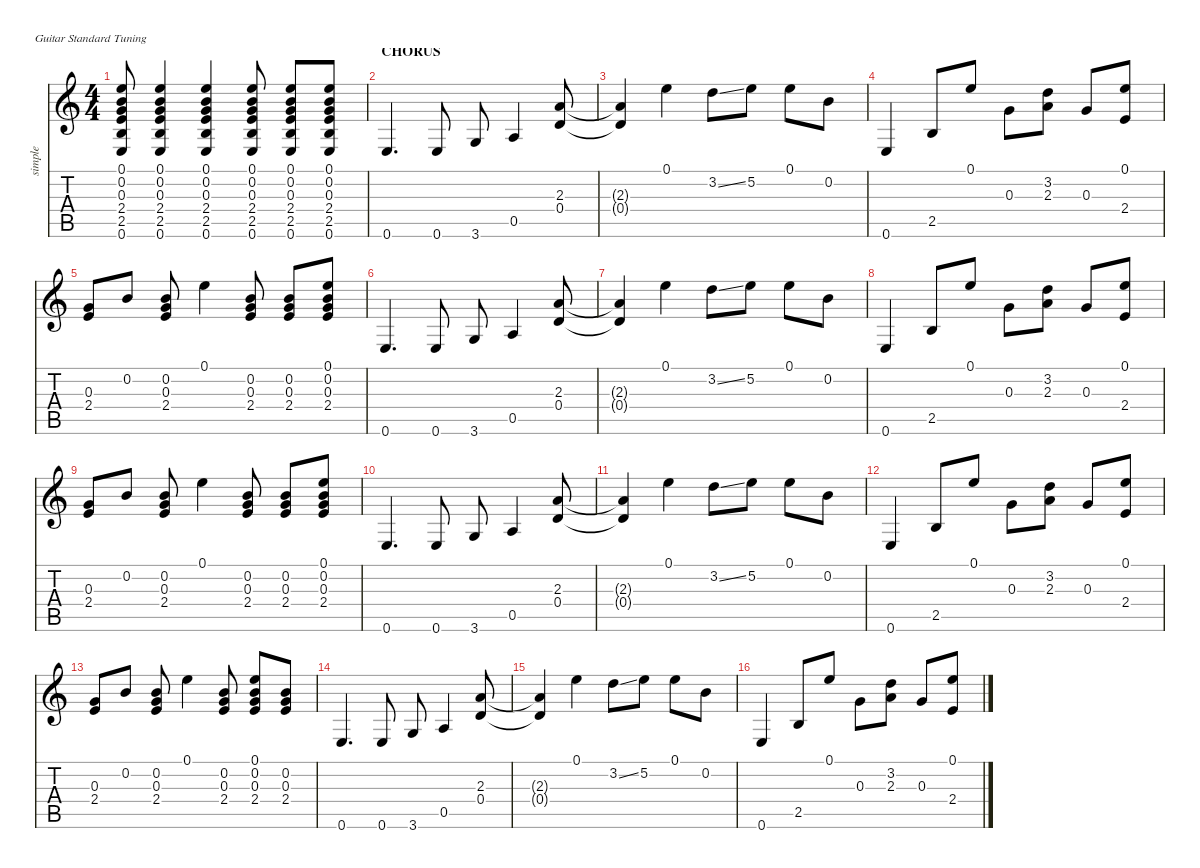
\defaultSystemsLayout 4
\hideDynamics
\bracketExtendMode nobrackets
\otherSystemsTrackNameOrientation horizontal
\track ("Gtrs 1,2,3 comb.-simple" "simple") {defaultSystemsLayout 8 mute instrument electricguitarclean}
\staff {score tabs}
\tuning (E4 B3 G3 D3 A2 E2)
\ts (4 4)
\tempo (128 hide)
\clef g2
\ks c
(0.1{t} 0.2{t} 0.3{t} 2.4{t} 2.5{t} 0.6{t}).8{dy f beam Up} (0.1 0.2 0.3 2.4 2.5 0.6).4{beam Up} (0.1 0.2 0.3 2.4 2.5 0.6).4{beam Up} (0.1 0.2 0.3 2.4 2.5 0.6).8{beam Up} (0.1 0.2 0.3 2.4 2.5 0.6).8{beam Up} (0.1 0.2 0.3 2.4 2.5 0.6).8{beam Up} |
\section ("" "CHORUS")
0.6.4{d dy mf instrument electricguitarclean beam Up} 0.6.8{dy f beam Up} 3.6.8{beam Up} 0.5.4{dy mf beam Up} (2.3 0.4).8{dy fff beam Up} |
(0.4{t} 2.3{t}).4{dy f beam Up} 0.1.4{dy ff beam Down} 3.2{ss}.8{dy mf beam Down} 5.2.8{beam Down} 0.1.8{dy f beam Down} 0.2.8{dy mp beam Down} |
0.6.4{dy fff beam Up} 2.5.8{dy mf beam Up} 0.1.8{beam Up} 0.3.8{dy ff beam Down} (2.3 3.2).8{dy f beam Down} 0.3.8{dy mf beam Up} (2.4 0.1).8{beam Up} |
(0.3 2.4).8{beam Up} 0.2.8{beam Up} (0.2 0.3 2.4).8{dy ff beam Up} 0.1.4{beam Down} (0.2 0.3 2.4).8{dy f beam Up} (0.2 0.3 2.4).8{dy mf beam Up} (0.2 0.3 2.4 0.1).8{beam Up} |
0.6.4{d beam Up} 0.6.8{dy f beam Up} 3.6.8{beam Up} 0.5.4{dy mf beam Up} (2.3 0.4).8{dy fff beam Up} |
(0.4{t} 2.3{t}).4{dy f beam Up} 0.1.4{dy ff beam Down} 3.2{ss}.8{dy mf beam Down} 5.2.8{beam Down} 0.1.8{dy f beam Down} 0.2.8{dy mp beam Down} |
0.6.4{dy fff beam Up} 2.5.8{dy mf beam Up} 0.1.8{beam Up} 0.3.8{dy ff beam Down} (2.3 3.2).8{dy f beam Down} 0.3.8{dy mf beam Up} (2.4 0.1).8{beam Up} |
(0.3 2.4).8{beam Up} 0.2.8{beam Up} (0.2 0.3 2.4).8{dy ff beam Up} 0.1.4{beam Down} (0.2 0.3 2.4).8{dy f beam Up} (0.2 0.3 2.4).8{dy mf beam Up} (0.2 0.3 2.4 0.1).8{beam Up} |
0.6.4{d beam Up} 0.6.8{dy f beam Up} 3.6.8{beam Up} 0.5.4{dy mf beam Up} (2.3 0.4).8{dy fff beam Up} |
(0.4{t} 2.3{t}).4{dy f beam Up} 0.1.4{dy ff beam Down} 3.2{ss}.8{dy mf beam Down} 5.2.8{beam Down} 0.1.8{dy f beam Down} 0.2.8{dy mp beam Down} |
0.6.4{dy fff beam Up} 2.5.8{dy mf beam Up} 0.1.8{beam Up} 0.3.8{dy ff beam Down} (2.3 3.2).8{dy f beam Down} 0.3.8{dy mf beam Up} (2.4 0.1).8{beam Up} |
(0.3 2.4).8{beam Up} 0.2.8{beam Up} (0.2 0.3 2.4).8{dy ff beam Up} 0.1.4{beam Down} (0.2 0.3 2.4).8{dy f beam Up} (0.2 0.3 2.4 0.1).8{dy mf beam Up} (0.3 2.4 0.2).8{beam Up} |
0.6.4{d beam Up} 0.6.8{dy f beam Up} 3.6.8{beam Up} 0.5.4{dy mf beam Up} (2.3 0.4).8{dy fff beam Up} |
(0.4{t} 2.3{t}).4{dy f beam Up} 0.1.4{dy ff beam Down} 3.2{ss}.8{dy mf beam Down} 5.2.8{beam Down} 0.1.8{dy f beam Down} 0.2.8{dy mp beam Down} |
0.6.4{dy fff beam Up} 2.5.8{dy mf beam Up} 0.1.8{beam Up} 0.3.8{dy ff beam Down} (2.3 3.2).8{dy f beam Down} 0.3.8{dy mf beam Up} (2.4 0.1).8{beam Up}
